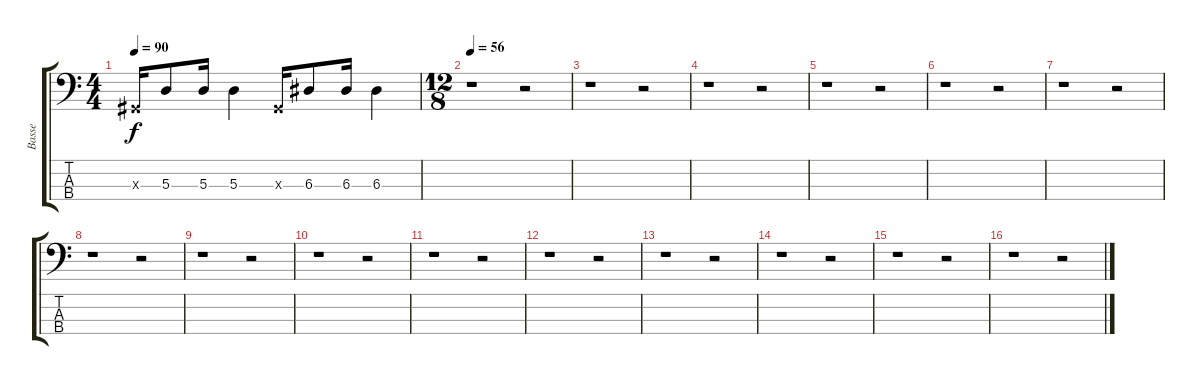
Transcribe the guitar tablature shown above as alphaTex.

\track ("Basse" "Basse") {instrument electricbassfinger}
\staff {score tabs}
\tuning (G2 D2 A1 E1) {hide}
\ts (4 4)
\tempo 90
\clef f4
\ks c
-1.3{x}.16{dy f} 5.3.8 5.3.16 5.3.4 -1.3{x}.16 6.3.8 6.3.16 6.3.4 |
\ts (12 8)
\tempo 56
r.1 r.2 |
r.1 r.2 |
r.1 r.2 |
r.1 r.2 |
r.1 r.2 |
r.1 r.2 |
r.1 r.2 |
r.1 r.2 |
r.1 r.2 |
r.1 r.2 |
r.1 r.2 |
r.1 r.2 |
r.1 r.2 |
r.1 r.2 |
r.1 r.2
